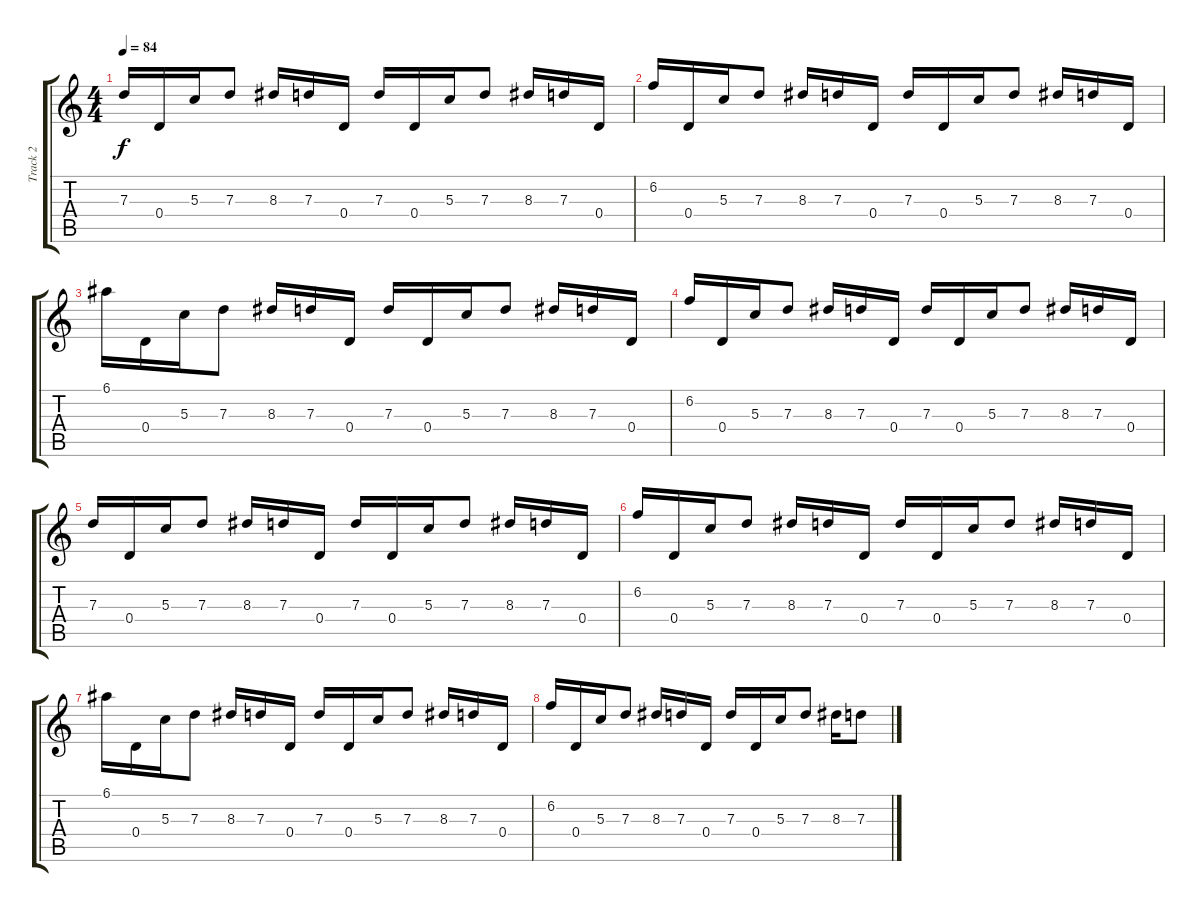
\track ("Track 2" "Track 2") {instrument electricguitarclean}
\staff {score tabs}
\tuning (E4 B3 G3 D3 A2 D2) {hide}
\ts (4 4)
\tempo 84
\clef g2
\ks c
7.3.16{dy f} 0.4.16 5.3.16 7.3.8 8.3.16 7.3.16 0.4.16 7.3.16 0.4.16 5.3.16 7.3.8 8.3.16 7.3.16 0.4.16 |
6.2.16 0.4.16 5.3.16 7.3.8 8.3.16 7.3.16 0.4.16 7.3.16 0.4.16 5.3.16 7.3.8 8.3.16 7.3.16 0.4.16 |
6.1.16 0.4.16 5.3.16 7.3.8 8.3.16 7.3.16 0.4.16 7.3.16 0.4.16 5.3.16 7.3.8 8.3.16 7.3.16 0.4.16 |
6.2.16 0.4.16 5.3.16 7.3.8 8.3.16 7.3.16 0.4.16 7.3.16 0.4.16 5.3.16 7.3.8 8.3.16 7.3.16 0.4.16 |
7.3.16 0.4.16 5.3.16 7.3.8 8.3.16 7.3.16 0.4.16 7.3.16 0.4.16 5.3.16 7.3.8 8.3.16 7.3.16 0.4.16 |
6.2.16 0.4.16 5.3.16 7.3.8 8.3.16 7.3.16 0.4.16 7.3.16 0.4.16 5.3.16 7.3.8 8.3.16 7.3.16 0.4.16 |
6.1.16 0.4.16 5.3.16 7.3.8 8.3.16 7.3.16 0.4.16 7.3.16 0.4.16 5.3.16 7.3.8 8.3.16 7.3.16 0.4.16 |
6.2.16 0.4.16 5.3.16 7.3.8 8.3.16 7.3.16 0.4.16 7.3.16 0.4.16 5.3.16 7.3.8 8.3.16 7.3.8
